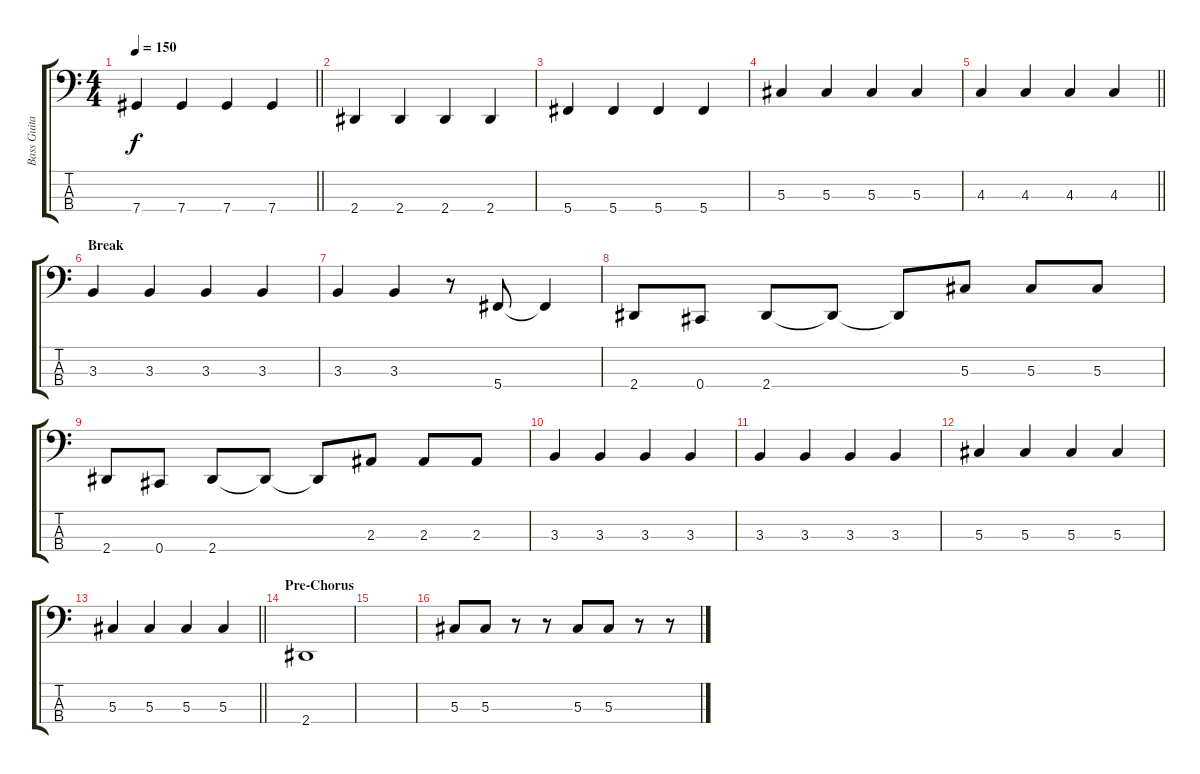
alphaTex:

\track ("Bass Guitar" "Bass Guita") {instrument electricbassfinger}
\staff {score tabs}
\tuning (Gb2 Db2 Ab1 Db1) {hide}
\ts (4 4)
\tempo 150
\clef f4
\barLineRight lightlight
\ks c
7.4.4{dy f} 7.4.4 7.4.4 7.4.4 |
2.4.4 2.4.4 2.4.4 2.4.4 |
5.4.4 5.4.4 5.4.4 5.4.4 |
5.3.4 5.3.4 5.3.4 5.3.4 |
\barLineRight lightlight
4.3.4 4.3.4 4.3.4 4.3.4 |
\section ("" "Break")
3.3.4 3.3.4 3.3.4 3.3.4 |
3.3.4 3.3.4 r.8 5.4.8 5.4{t}.4 |
2.4.8 0.4.8 2.4.8 2.4{t}.8 2.4{t}.8 5.3.8 5.3.8 5.3.8 |
2.4.8 0.4.8 2.4.8 2.4{t}.8 2.4{t}.8 2.3.8 2.3.8 2.3.8 |
3.3.4 3.3.4 3.3.4 3.3.4 |
3.3.4 3.3.4 3.3.4 3.3.4 |
5.3.4 5.3.4 5.3.4 5.3.4 |
\barLineRight lightlight
5.3.4 5.3.4 5.3.4 5.3.4 |
\section ("" "Pre-Chorus")
2.4.1 |
|
5.3.8 5.3.8 r.8 r.8 5.3.8 5.3.8 r.8 r.8
